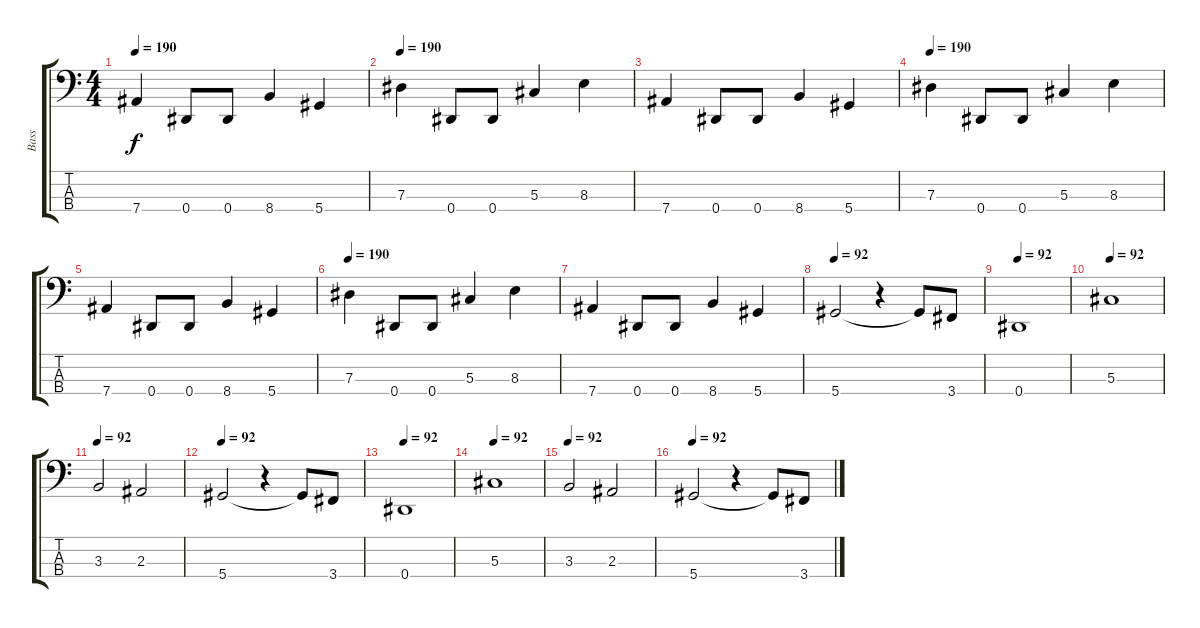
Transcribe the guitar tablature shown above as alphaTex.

\track ("Bass" "Bass") {instrument electricbasspick}
\staff {score tabs}
\tuning (Gb2 Db2 Ab1 Eb1) {hide}
\ts (4 4)
\tempo 190
\clef f4
\ks c
7.4.4{dy f} 0.4.8 0.4.8 8.4.4 5.4.4 |
\tempo 190
7.3.4 0.4.8 0.4.8 5.3.4 8.3.4 |
7.4.4 0.4.8 0.4.8 8.4.4 5.4.4 |
\tempo 190
7.3.4 0.4.8 0.4.8 5.3.4 8.3.4 |
7.4.4 0.4.8 0.4.8 8.4.4 5.4.4 |
\tempo 190
7.3.4 0.4.8 0.4.8 5.3.4 8.3.4 |
7.4.4 0.4.8 0.4.8 8.4.4 5.4.4 |
\tempo 92
5.4.2 r.4 5.4{t}.8 3.4.8 |
\tempo 92
0.4.1 |
\tempo 92
5.3.1 |
\tempo 92
3.3.2 2.3.2 |
\tempo 92
5.4.2 r.4 5.4{t}.8 3.4.8 |
\tempo 92
0.4.1 |
\tempo 92
5.3.1 |
\tempo 92
3.3.2 2.3.2 |
\tempo 92
5.4.2 r.4 5.4{t}.8 3.4.8
